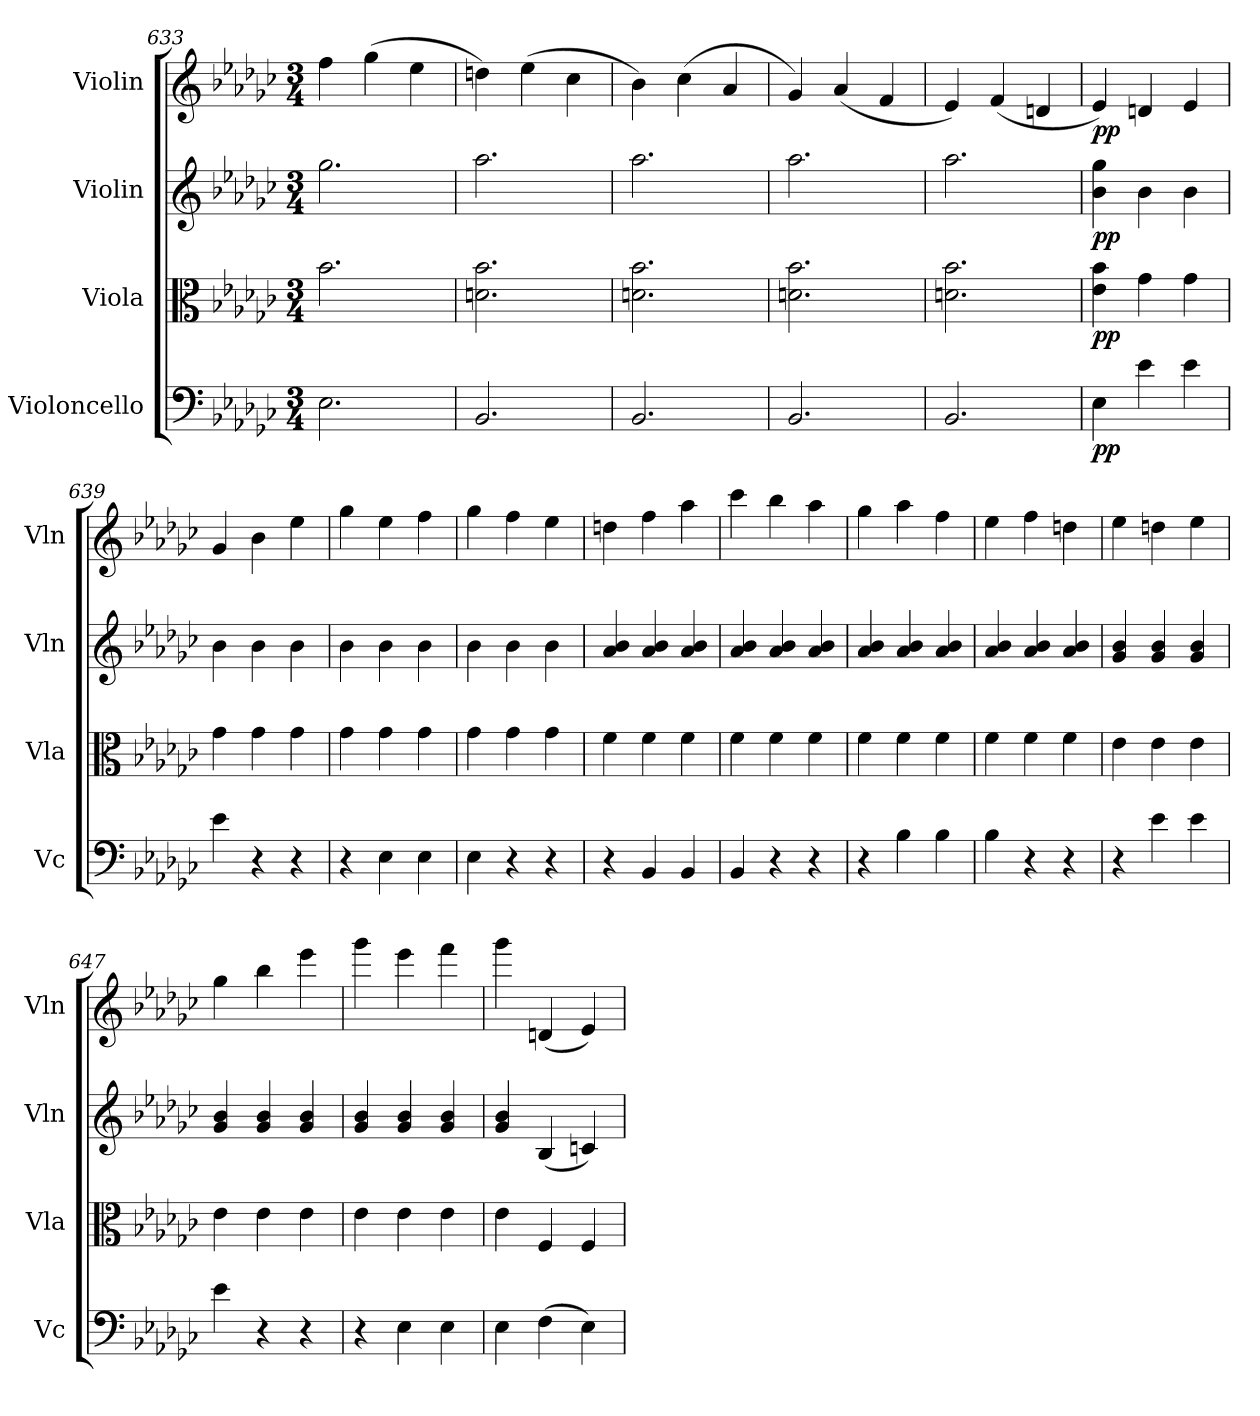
**kern	**dynam	**kern	**dynam	**kern	**dynam	**kern	**dynam
*part4	*part4	*part3	*part3	*part2	*part2	*part1	*part1
*staff4	*staff4	*staff3	*staff3	*staff2	*staff2	*staff1	*staff1
*I"Violoncello	*	*I"Viola	*	*I"Violin	*	*I"Violin	*
*I'Vc	*	*I'Vla	*	*I'Vln	*	*I'Vln	*
*clefF4	*	*clefC3	*	*clefG2	*	*clefG2	*
*k[b-e-a-d-g-c-]	*	*k[b-e-a-d-g-c-]	*	*k[b-e-a-d-g-c-]	*	*k[b-e-a-d-g-c-]	*
*M3/4	*	*M3/4	*	*M3/4	*	*M3/4	*
=633	=633	=633	=633	=633	=633	=633	=633
2.E-	.	2.b-	.	2.gg-	.	4ff	.
.	.	.	.	.	.	(4gg-	.
.	.	.	.	.	.	4ee-	.
=634	=634	=634	=634	=634	=634	=634	=634
2.BB-	.	2.dn 2.b-	.	2.aa-	.	4ddn)	.
.	.	.	.	.	.	(4ee-	.
.	.	.	.	.	.	4cc-	.
=635	=635	=635	=635	=635	=635	=635	=635
2.BB-	.	2.dn 2.b-	.	2.aa-	.	4b-)	.
.	.	.	.	.	.	(4cc-	.
.	.	.	.	.	.	4a-	.
=636	=636	=636	=636	=636	=636	=636	=636
2.BB-	.	2.dn 2.b-	.	2.aa-	.	4g-)	.
.	.	.	.	.	.	(4a-	.
.	.	.	.	.	.	4f	.
=637	=637	=637	=637	=637	=637	=637	=637
2.BB-	.	2.dn 2.b-	.	2.aa-	.	4e-)	.
.	.	.	.	.	.	(4f	.
.	.	.	.	.	.	4dn	.
=638	=638	=638	=638	=638	=638	=638	=638
4E-	pp	4e- 4b-	pp	4b- 4gg-	pp	4e-)	pp
4e-	.	4g-	.	4b-	.	4dn	.
4e-	.	4g-	.	4b-	.	4e-	.
=639	=639	=639	=639	=639	=639	=639	=639
4e-	.	4g-	.	4b-	.	4g-	.
4r	.	4g-	.	4b-	.	4b-	.
4r	.	4g-	.	4b-	.	4ee-	.
=640	=640	=640	=640	=640	=640	=640	=640
4r	.	4g-	.	4b-	.	4gg-	.
4E-	.	4g-	.	4b-	.	4ee-	.
4E-	.	4g-	.	4b-	.	4ff	.
=641	=641	=641	=641	=641	=641	=641	=641
4E-	.	4g-	.	4b-	.	4gg-	.
4r	.	4g-	.	4b-	.	4ff	.
4r	.	4g-	.	4b-	.	4ee-	.
=642	=642	=642	=642	=642	=642	=642	=642
4r	.	4f	.	4a- 4b-	.	4ddn	.
4BB-	.	4f	.	4a- 4b-	.	4ff	.
4BB-	.	4f	.	4a- 4b-	.	4aa-	.
=643	=643	=643	=643	=643	=643	=643	=643
4BB-	.	4f	.	4a- 4b-	.	4ccc-	.
4r	.	4f	.	4a- 4b-	.	4bb-	.
4r	.	4f	.	4a- 4b-	.	4aa-	.
=644	=644	=644	=644	=644	=644	=644	=644
4r	.	4f	.	4a- 4b-	.	4gg-	.
4B-	.	4f	.	4a- 4b-	.	4aa-	.
4B-	.	4f	.	4a- 4b-	.	4ff	.
=645	=645	=645	=645	=645	=645	=645	=645
4B-	.	4f	.	4a- 4b-	.	4ee-	.
4r	.	4f	.	4a- 4b-	.	4ff	.
4r	.	4f	.	4a- 4b-	.	4ddn	.
=646	=646	=646	=646	=646	=646	=646	=646
4r	.	4e-	.	4g- 4b-	.	4ee-	.
4e-	.	4e-	.	4g- 4b-	.	4ddn	.
4e-	.	4e-	.	4g- 4b-	.	4ee-	.
=647	=647	=647	=647	=647	=647	=647	=647
4e-	.	4e-	.	4g- 4b-	.	4gg-	.
4r	.	4e-	.	4g- 4b-	.	4bb-	.
4r	.	4e-	.	4g- 4b-	.	4eee-	.
=648	=648	=648	=648	=648	=648	=648	=648
4r	.	4e-	.	4g- 4b-	.	4ggg-	.
4E-	.	4e-	.	4g- 4b-	.	4eee-	.
4E-	.	4e-	.	4g- 4b-	.	4fff	.
=649	=649	=649	=649	=649	=649	=649	=649
4E-	.	4e-	.	4g- 4b-	.	4ggg-	.
(4F	.	4F	.	(4B-	.	(4dn	.
4E-)	.	4F	.	4cn)	.	4e-)	.
=	=	=	=	=	=	=	=
*-	*-	*-	*-	*-	*-	*-	*-
